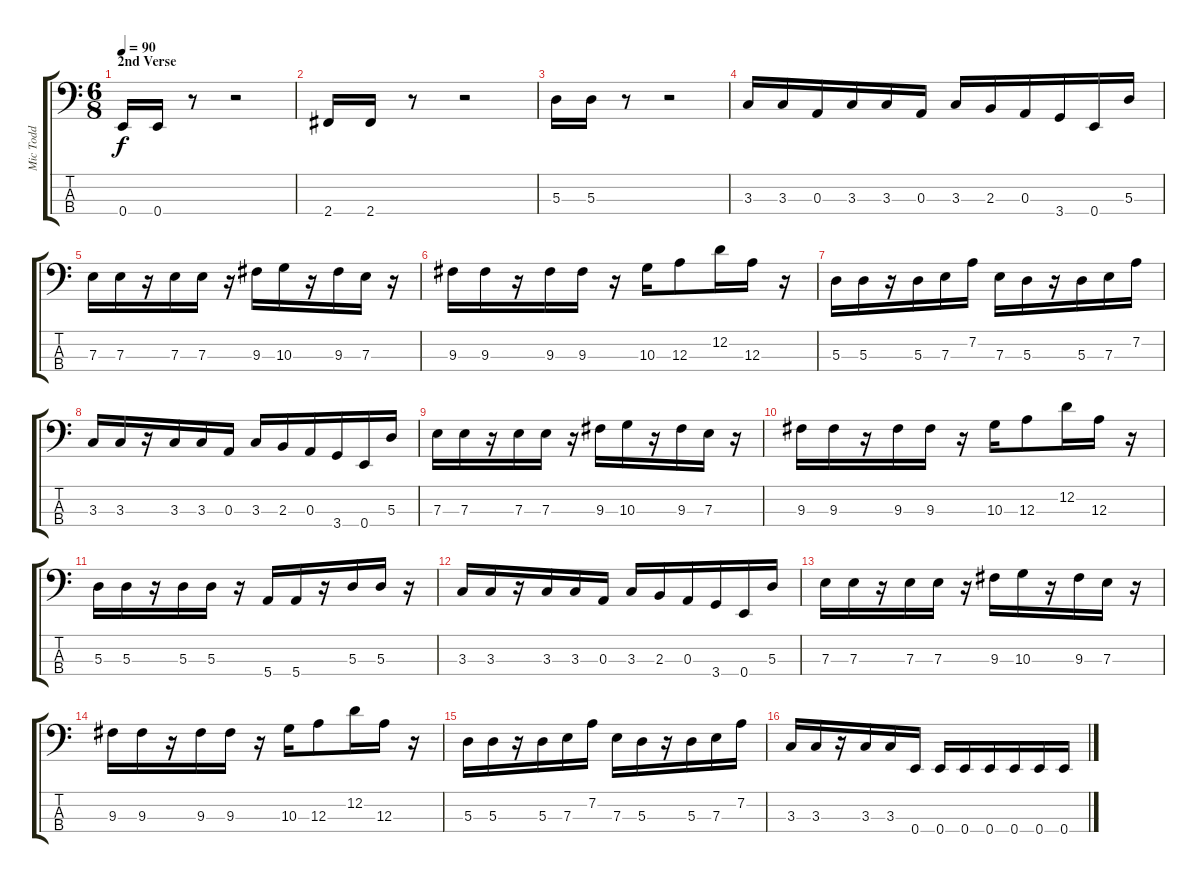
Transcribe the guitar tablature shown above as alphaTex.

\track ("Mic Todd" "Mic Todd") {instrument electricbassfinger}
\staff {score tabs}
\tuning (G2 D2 A1 E1) {hide}
\ts (6 8)
\section ("" "2nd Verse")
\tempo 90
\clef f4
\ks c
0.4.16{dy f} 0.4.16 r.8 r.2 |
2.4.16 2.4.16 r.8 r.2 |
5.3.16 5.3.16 r.8 r.2 |
3.3.16 3.3.16 0.3.16 3.3.16 3.3.16 0.3.16 3.3.16 2.3.16 0.3.16 3.4.16 0.4.16 5.3.16 |
7.3.16 7.3.16 r.16 7.3.16 7.3.16 r.16 9.3.16 10.3.16 r.16 9.3.16 7.3.16 r.16 |
9.3.16 9.3.16 r.16 9.3.16 9.3.16 r.16 10.3.16 12.3.8 12.2.16 12.3.16 r.16 |
5.3.16 5.3.16 r.16 5.3.16 7.3.16 7.2.16 7.3.16 5.3.16 r.16 5.3.16 7.3.16 7.2.16 |
3.3.16 3.3.16 r.16 3.3.16 3.3.16 0.3.16 3.3.16 2.3.16 0.3.16 3.4.16 0.4.16 5.3.16 |
7.3.16 7.3.16 r.16 7.3.16 7.3.16 r.16 9.3.16 10.3.16 r.16 9.3.16 7.3.16 r.16 |
9.3.16 9.3.16 r.16 9.3.16 9.3.16 r.16 10.3.16 12.3.8 12.2.16 12.3.16 r.16 |
5.3.16 5.3.16 r.16 5.3.16 5.3.16 r.16 5.4.16 5.4.16 r.16 5.3.16 5.3.16 r.16 |
3.3.16 3.3.16 r.16 3.3.16 3.3.16 0.3.16 3.3.16 2.3.16 0.3.16 3.4.16 0.4.16 5.3.16 |
7.3.16 7.3.16 r.16 7.3.16 7.3.16 r.16 9.3.16 10.3.16 r.16 9.3.16 7.3.16 r.16 |
9.3.16 9.3.16 r.16 9.3.16 9.3.16 r.16 10.3.16 12.3.8 12.2.16 12.3.16 r.16 |
5.3.16 5.3.16 r.16 5.3.16 7.3.16 7.2.16 7.3.16 5.3.16 r.16 5.3.16 7.3.16 7.2.16 |
3.3.16 3.3.16 r.16 3.3.16 3.3.16 0.4.16 0.4.16 0.4.16 0.4.16 0.4.16 0.4.16 0.4.16
